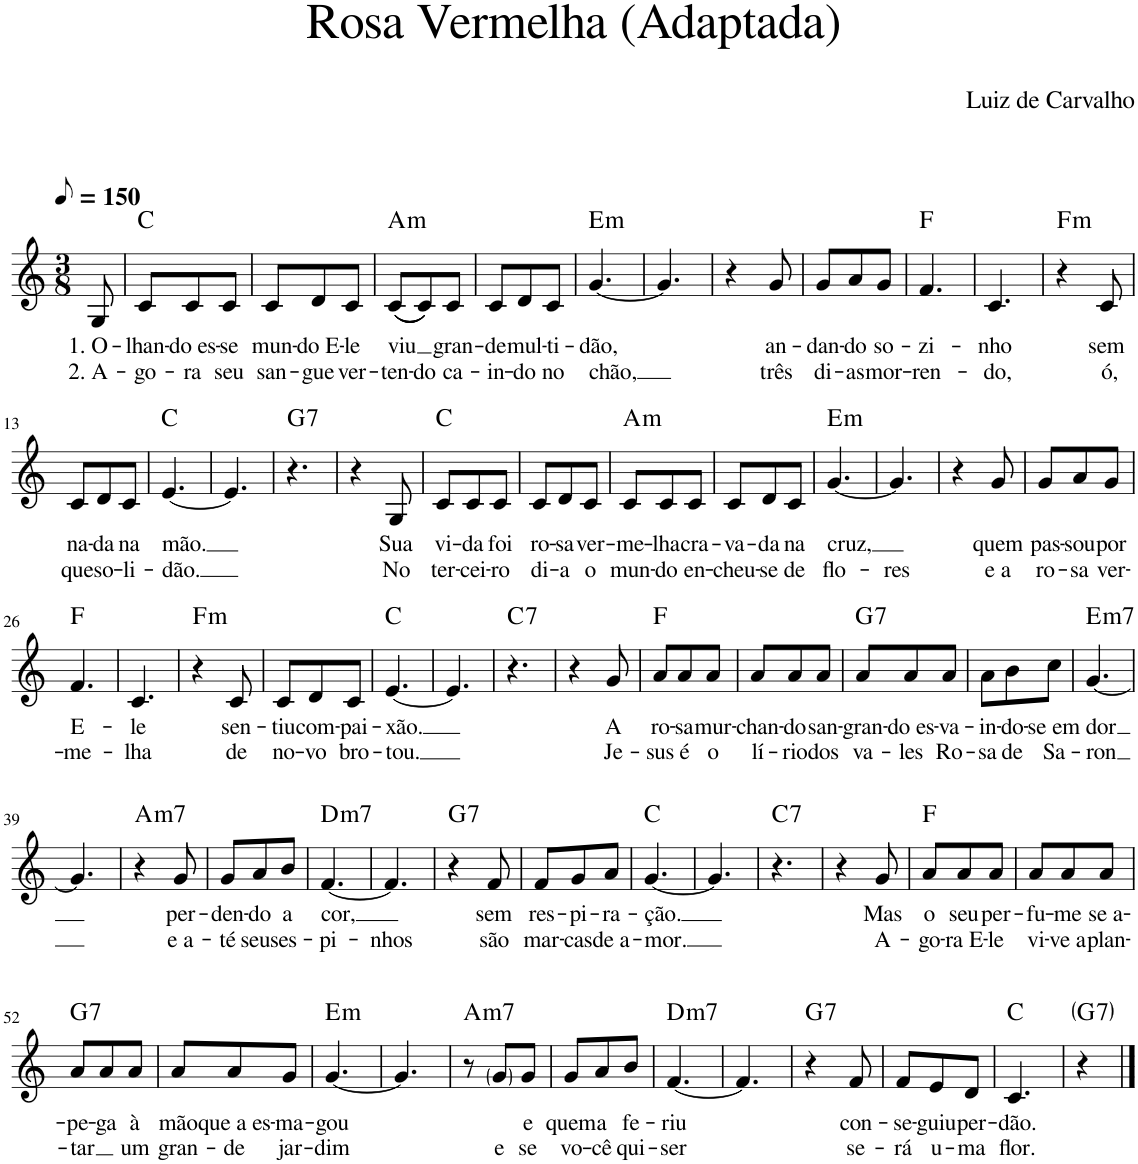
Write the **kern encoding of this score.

**kern	**text	**text	**harte
*part1	*part1	*part1	*part1
*staff1	*staff1	*staff1	*
*I"Voz	*	*	*
*I'Vo.	*	*	*
*clefG2	*	*	*
*k[]	*	*	*
*M3/8	*	*	*
*MM75	*	*	*
=1	=1	=1	=1
!	!LO:LY:b	!LO:LY:b	!
8G/	1. O-	2. A-	.
=2	=2	=2	=2
!	!LO:LY:b	!LO:LY:b	!
8c/L	-lhan-	-go-	C:maj
!	!LO:LY:b	!LO:LY:b	!
8c/	-do es-	-ra	.
!	!LO:LY:b	!LO:LY:b	!
8c/J	-se	seu	.
=3	=3	=3	=3
!	!LO:LY:b	!LO:LY:b	!
8c/L	mun-	san-	.
!	!LO:LY:b	!LO:LY:b	!
8d/	-do E-	-gue	.
!	!LO:LY:b	!LO:LY:b	!
8c/J	-le	ver-	.
=4	=4	=4	=4
!	!LO:LY:b	!LO:LY:b	!LO:H:kt=m
(((8c/L	viu	-ten-	A:min
!	!	!LO:LY:b	!
8c/)))	.	-do	.
!	!LO:LY:b	!LO:LY:b	!
8c/J	gran-	ca-	.
=5	=5	=5	=5
!	!LO:LY:b	!LO:LY:b	!
8c/L	-de	-in-	.
!	!LO:LY:b	!LO:LY:b	!
8d/	mul-	-do	.
!	!LO:LY:b	!LO:LY:b	!
8c/J	-ti-	no	.
=6	=6	=6	=6
!	!LO:LY:b	!LO:LY:b	!LO:H:kt=m
[4.g/	-dão,	chão,	E:min
=7	=7	=7	=7
4.g/]	.	.	.
=8	=8	=8	=8
4r	.	.	.
!	!LO:LY:b	!LO:LY:b	!
8g/	an-	três	.
=9	=9	=9	=9
!	!LO:LY:b	!LO:LY:b	!
8g/L	-dan-	di-	.
!	!LO:LY:b	!LO:LY:b	!
8a/	-do	-as	.
!	!LO:LY:b	!LO:LY:b	!
8g/J	so-	mor-	.
=10	=10	=10	=10
!	!LO:LY:b	!LO:LY:b	!
4.f/	-zi-	-ren-	F:maj
=11	=11	=11	=11
!	!LO:LY:b	!LO:LY:b	!
4.c/	-nho	-do,	.
=12	=12	=12	=12
!	!	!	!LO:H:kt=m
4r	.	.	F:min
!	!LO:LY:b	!LO:LY:b	!
8c/	sem	ó,	.
!!LO:LB:g=z
=13	=13	=13	=13
!	!LO:LY:b	!LO:LY:b	!
8c/L	na-	que	.
!	!LO:LY:b	!LO:LY:b	!
8d/	-da	so-	.
!	!LO:LY:b	!LO:LY:b	!
8c/J	na	-li-	.
=14	=14	=14	=14
!	!LO:LY:b	!LO:LY:b	!
[4.e/	mão.	-dão.	C:maj
=15	=15	=15	=15
4.e/]	.	.	.
=16	=16	=16	=16
!	!	!	!LO:H:kt=7
4.r	.	.	G:7
=17	=17	=17	=17
4r	.	.	.
!	!LO:LY:b	!LO:LY:b	!
8G/	Sua	No	.
=18	=18	=18	=18
!	!LO:LY:b	!LO:LY:b	!
8c/L	vi-	ter-	C:maj
!	!LO:LY:b	!LO:LY:b	!
8c/	-da	-cei-	.
!	!LO:LY:b	!LO:LY:b	!
8c/J	foi	-ro	.
=19	=19	=19	=19
!	!LO:LY:b	!LO:LY:b	!
8c/L	ro-	di-	.
!	!LO:LY:b	!LO:LY:b	!
8d/	-sa	-a	.
!	!LO:LY:b	!LO:LY:b	!
8c/J	ver-	o	.
=20	=20	=20	=20
!	!LO:LY:b	!LO:LY:b	!LO:H:kt=m
8c/L	-me-	mun-	A:min
!	!LO:LY:b	!LO:LY:b	!
8c/	-lha	-do	.
!	!LO:LY:b	!LO:LY:b	!
8c/J	cra-	en-	.
=21	=21	=21	=21
!	!LO:LY:b	!LO:LY:b	!
8c/L	-va-	-cheu-	.
!	!LO:LY:b	!LO:LY:b	!
8d/	-da	-se	.
!	!LO:LY:b	!LO:LY:b	!
8c/J	na	de	.
=22	=22	=22	=22
!	!LO:LY:b	!LO:LY:b	!LO:H:kt=m
[4.g/	cruz,	flo-	E:min
=23	=23	=23	=23
!	!	!LO:LY:b	!
4.g/]	.	-res	.
=24	=24	=24	=24
4r	.	.	.
!	!LO:LY:b	!LO:LY:b	!
8g/	quem	e a	.
=25	=25	=25	=25
!	!LO:LY:b	!LO:LY:b	!
8g/L	pas-	ro-	.
!	!LO:LY:b	!LO:LY:b	!
8a/	-sou	-sa	.
!	!LO:LY:b	!LO:LY:b	!
8g/J	por	ver-	.
!!LO:LB:g=z
=26	=26	=26	=26
!	!LO:LY:b	!LO:LY:b	!
4.f/	E-	-me-	F:maj
=27	=27	=27	=27
!	!LO:LY:b	!LO:LY:b	!
4.c/	-le	-lha	.
=28	=28	=28	=28
!	!	!	!LO:H:kt=m
4r	.	.	F:min
!	!LO:LY:b	!LO:LY:b	!
8c/	sen-	de	.
=29	=29	=29	=29
!	!LO:LY:b	!LO:LY:b	!
8c/L	-tiu	no-	.
!	!LO:LY:b	!LO:LY:b	!
8d/	com-	-vo	.
!	!LO:LY:b	!LO:LY:b	!
8c/J	-pai-	bro-	.
=30	=30	=30	=30
!	!LO:LY:b	!LO:LY:b	!
[4.e/	-xão.	-tou.	C:maj
=31	=31	=31	=31
4.e/]	.	.	.
=32	=32	=32	=32
!	!	!	!LO:H:kt=7
4.r	.	.	C:7
=33	=33	=33	=33
4r	.	.	.
!	!LO:LY:b	!LO:LY:b	!
8g/	A	Je-	.
=34	=34	=34	=34
!	!LO:LY:b	!LO:LY:b	!
8a/L	ro-	-sus	F:maj
!	!LO:LY:b	!LO:LY:b	!
8a/	-sa	é	.
!	!LO:LY:b	!LO:LY:b	!
8a/J	mur-	o	.
=35	=35	=35	=35
!	!LO:LY:b	!LO:LY:b	!
8a/L	-chan-	lí-	.
!	!LO:LY:b	!LO:LY:b	!
8a/	-do	-rio	.
!	!LO:LY:b	!LO:LY:b	!
8a/J	san-	dos	.
=36	=36	=36	=36
!	!LO:LY:b	!LO:LY:b	!LO:H:kt=7
8a/L	-gran-	va-	G:7
!	!LO:LY:b	!LO:LY:b	!
8a/	-do es-	-les	.
!	!LO:LY:b	!LO:LY:b	!
8a/J	-va-	Ro-	.
=37	=37	=37	=37
!	!LO:LY:b	!LO:LY:b	!
8a\L	-in-	-sa	.
!	!LO:LY:b	!LO:LY:b	!
8b\	-do-	de	.
!	!LO:LY:b	!LO:LY:b	!
8cc\J	-se em	Sa-	.
=38	=38	=38	=38
!	!LO:LY:b	!LO:LY:b	!LO:H:kt=m7
[4.g/	dor	-ron	E:min7
!!LO:LB:g=z
=39	=39	=39	=39
4.g/]	.	.	.
=40	=40	=40	=40
!	!	!	!LO:H:kt=m7
4r	.	.	A:min7
!	!LO:LY:b	!LO:LY:b	!
8g/	per-	e a-	.
=41	=41	=41	=41
!	!LO:LY:b	!LO:LY:b	!
8g/L	-den-	-té	.
!	!LO:LY:b	!LO:LY:b	!
8a/	-do	seus	.
!	!LO:LY:b	!LO:LY:b	!
8b/J	a	es-	.
=42	=42	=42	=42
!	!LO:LY:b	!LO:LY:b	!LO:H:kt=m7
[4.f/	cor,	-pi-	D:min7
=43	=43	=43	=43
!	!	!LO:LY:b	!
4.f/]	.	-nhos	.
=44	=44	=44	=44
!	!	!	!LO:H:kt=7
4r	.	.	G:7
!	!LO:LY:b	!LO:LY:b	!
8f/	sem	são	.
=45	=45	=45	=45
!	!LO:LY:b	!LO:LY:b	!
8f/L	res-	mar-	.
!	!LO:LY:b	!LO:LY:b	!
8g/	-pi-	-cas	.
!	!LO:LY:b	!LO:LY:b	!
8a/J	-ra-	de a-	.
=46	=46	=46	=46
!	!LO:LY:b	!LO:LY:b	!
[4.g/	-ção.	-mor.	C:maj
=47	=47	=47	=47
4.g/]	.	.	.
=48	=48	=48	=48
!	!	!	!LO:H:kt=7
4.r	.	.	C:7
=49	=49	=49	=49
4r	.	.	.
!	!LO:LY:b	!LO:LY:b	!
8g/	Mas	A-	.
=50	=50	=50	=50
!	!LO:LY:b	!LO:LY:b	!
8a/L	o	-go-	F:maj
!	!LO:LY:b	!LO:LY:b	!
8a/	seu	-ra E-	.
!	!LO:LY:b	!LO:LY:b	!
8a/J	per-	-le	.
=51	=51	=51	=51
!	!LO:LY:b	!LO:LY:b	!
8a/L	-fu-	vi-	.
!	!LO:LY:b	!LO:LY:b	!
8a/	-me	-ve a	.
!	!LO:LY:b	!LO:LY:b	!
8a/J	se a-	plan-	.
!!LO:LB:g=z
=52	=52	=52	=52
!	!LO:LY:b	!LO:LY:b	!LO:H:kt=7
8a/L	-pe-	-tar	G:7
!	!LO:LY:b	!	!
8a/	-ga	.	.
!	!LO:LY:b	!LO:LY:b	!
8a/J	à	um	.
=53	=53	=53	=53
!	!LO:LY:b	!LO:LY:b	!
8a/L	mão	gran-	.
!	!LO:LY:b	!LO:LY:b	!
8a/	que a es-	-de	.
!	!LO:LY:b	!LO:LY:b	!
8g/J	-ma-	jar-	.
=54	=54	=54	=54
!	!LO:LY:b	!LO:LY:b	!LO:H:kt=m
[4.g/	-gou	-dim	E:min
=55	=55	=55	=55
4.g/]	.	.	.
=56	=56	=56	=56
!	!	!	!LO:H:kt=m7
8r	.	.	A:min7
!	!	!LO:LY:b	!
8g/L	.	e	.
!	!LO:LY:b	!LO:LY:b	!
8g/J	e	se	.
=57	=57	=57	=57
!	!LO:LY:b	!LO:LY:b	!
8g/L	quem	vo-	.
!	!LO:LY:b	!LO:LY:b	!
8a/	a	-cê	.
!	!LO:LY:b	!LO:LY:b	!
8b/J	fe-	qui-	.
=58	=58	=58	=58
!	!LO:LY:b	!LO:LY:b	!LO:H:kt=m7
[4.f/	-riu	-ser	D:min7
=59	=59	=59	=59
4.f/]	.	.	.
=60	=60	=60	=60
!	!	!	!LO:H:kt=7
4r	.	.	G:7
!	!LO:LY:b	!LO:LY:b	!
8f/	con-	se-	.
=61	=61	=61	=61
!	!LO:LY:b	!LO:LY:b	!
8f/L	-se-	-rá	.
!	!LO:LY:b	!LO:LY:b	!
8e/	-guiu	u-	.
!	!LO:LY:b	!LO:LY:b	!
8d/J	per-	-ma	.
=62	=62	=62	=62
!	!LO:LY:b	!LO:LY:b	!
4.c/	-dão.	flor.	C:maj
=63	=63	=63	=63
!	!	!	!LO:H:kt=7
4r	.	.	G:7
==	==	==	==
*-	*-	*-	*-
